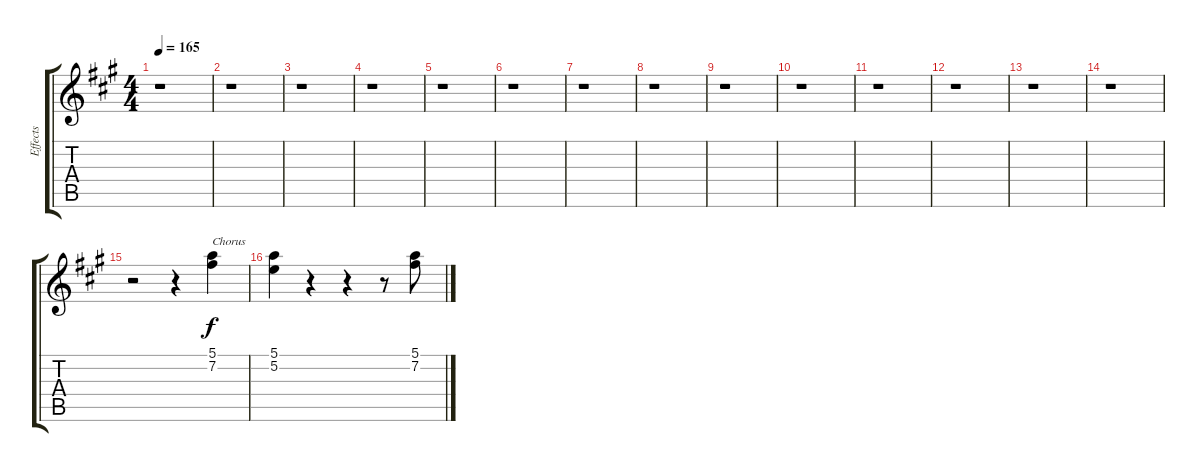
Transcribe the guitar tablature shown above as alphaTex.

\track ("Effects" "Effects") {instrument acousticguitarnylon}
\staff {score tabs}
\tuning (E4 B3 G3 D3 A2 E2) {hide}
\ts (4 4)
\tempo 165
\clef g2
\ks a
r.1{dy f} |
r.1 |
r.1 |
r.1 |
r.1 |
r.1 |
r.1 |
r.1 |
r.1 |
r.1 |
r.1 |
r.1 |
r.1 |
r.1 |
r.2 r.4 (5.1 7.2).4{txt "Chorus" instrument choiraahs} |
(5.1 5.2).4 r.4 r.4 r.8 (5.1 7.2).8
